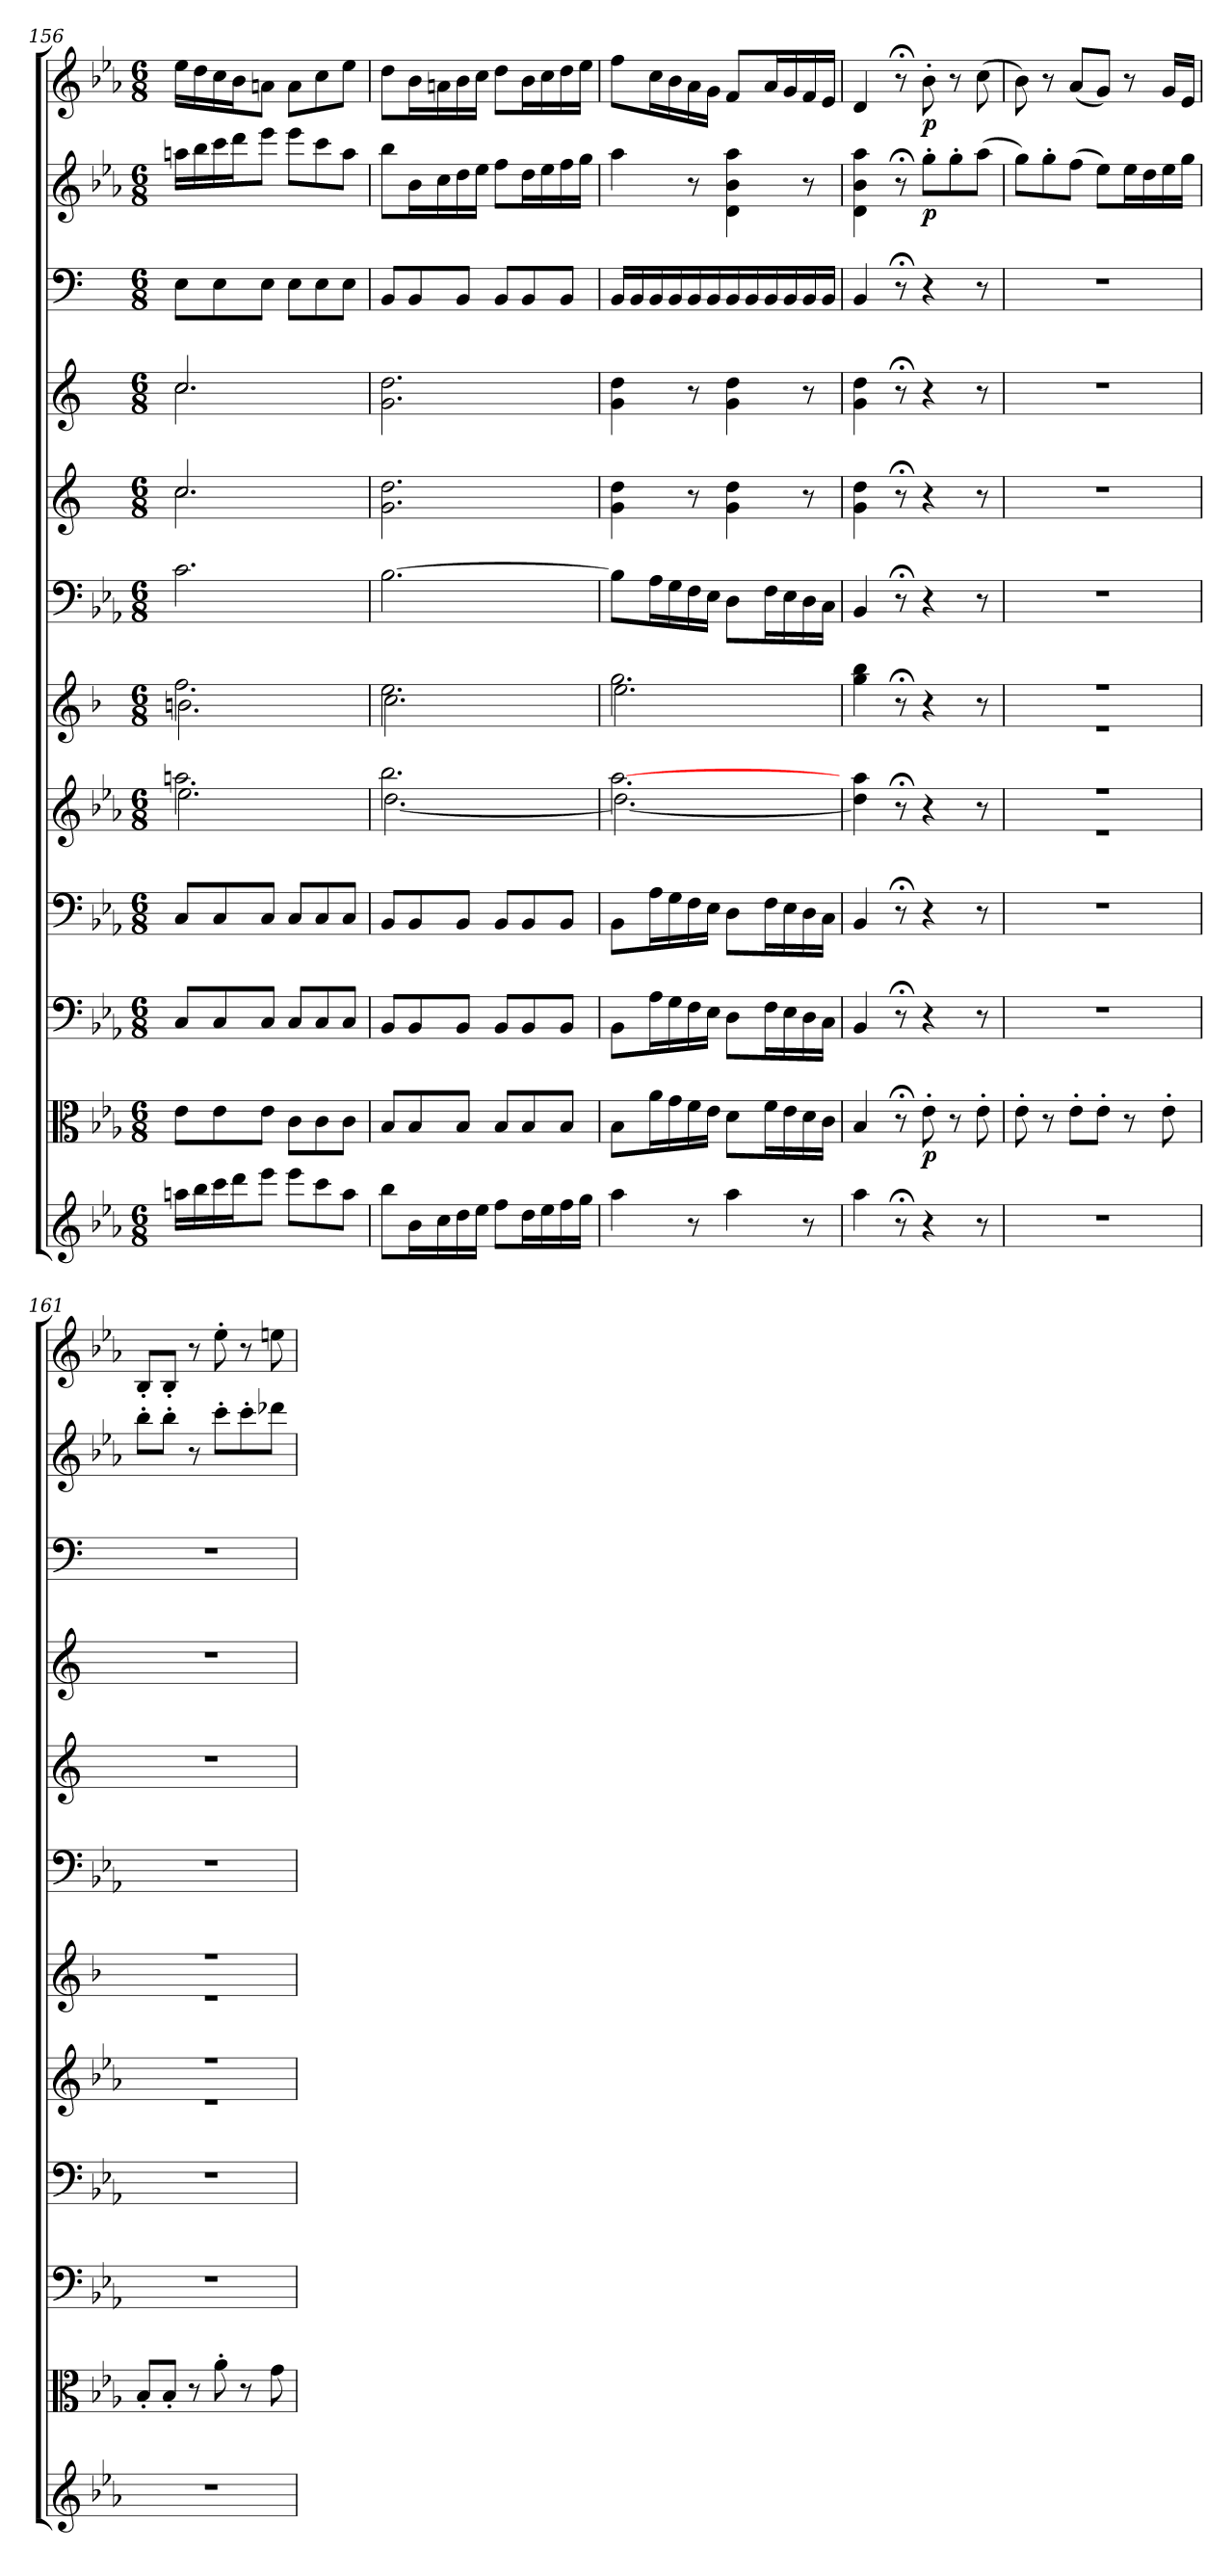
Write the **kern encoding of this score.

**kern	**kern	**dynam	**kern	**kern	**kern	**kern	**kern	**kern	**kern	**kern	**kern	**dynam	**kern	**dynam
*part12	*part11	*part11	*part10	*part9	*part8	*part7	*part6	*part5	*part4	*part3	*part2	*part2	*part1	*part1
*staff12	*staff11	*staff11	*staff10	*staff9	*staff8	*staff7	*staff6	*staff5	*staff4	*staff3	*staff2	*staff2	*staff1	*staff1
*clefG2	*clefC3	*	*clefF4	*clefF4	*clefG2	*clefG2	*clefF4	*clefG2	*clefG2	*clefF4	*clefG2	*	*clefG2	*
*k[b-e-a-]	*k[b-e-a-]	*	*k[b-e-a-]	*k[b-e-a-]	*k[b-e-a-]	*k[b-]	*k[b-e-a-]	*k[]	*k[]	*k[]	*k[b-e-a-]	*	*k[b-e-a-]	*
*c:	*c:	*	*c:	*c:	*c:	*	*c:	*	*	*	*c:	*	*c:	*
*M6/8	*M6/8	*	*M6/8	*M6/8	*M6/8	*M6/8	*M6/8	*M6/8	*M6/8	*M6/8	*M6/8	*	*M6/8	*
=156	=156	=156	=156	=156	=156	=156	=156	=156	=156	=156	=156	=156	=156	=156
*	*	*	*	*	*^	*^	*	*^	*^	*	*	*	*	*
16aan\LL	8e-\L	.	8C/L	8C/L	2.aan\	2.ee-\	2.ff\	2.bn\	2.c\	2.cc/	2.cc\	2.cc/	2.cc\	8E\L	16aan\LL	.	16ee-\LL	.
16bb-\	.	.	.	.	.	.	.	.	.	.	.	.	.	.	16bb-\	.	16dd\	.
16ccc\	8e-\	.	8C/	8C/	.	.	.	.	.	.	.	.	.	8E\	16ccc\	.	16cc\	.
16ddd\J	.	.	.	.	.	.	.	.	.	.	.	.	.	.	16ddd\J	.	16b-\J	.
8eee-\J	8e-\J	.	8C/J	8C/J	.	.	.	.	.	.	.	.	.	8E\J	8eee-\J	.	8an\J	.
8eee-\L	8c\L	.	8C/L	8C/L	.	.	.	.	.	.	.	.	.	8E\L	8eee-\L	.	8a\L	.
8ccc\	8c\	.	8C/	8C/	.	.	.	.	.	.	.	.	.	8E\	8ccc\	.	8cc\	.
8aa\J	8c\J	.	8C/J	8C/J	.	.	.	.	.	.	.	.	.	8E\J	8aa\J	.	8ee-\J	.
*	*	*	*	*	*	*	*	*	*	*v	*v	*	*	*	*	*	*	*
*	*	*	*	*	*	*	*	*	*	*	*v	*v	*	*	*	*	*
=157	=157	=157	=157	=157	=157	=157	=157	=157	=157	=157	=157	=157	=157	=157	=157	=157
8bb-\L	8B-/L	.	8BB-/L	8BB-/L	2.bb-\	[2.dd\	2.ee\	2.cc\	[2.B-\	2.g\ 2.dd\	2.g\ 2.dd\	8BB/L	8bb-\L	.	8dd\L	.
16b-\L	8B-/	.	8BB-/	8BB-/	.	.	.	.	.	.	.	8BB/	16b-\L	.	16b-\L	.
16cc\	.	.	.	.	.	.	.	.	.	.	.	.	16cc\	.	16an\	.
16dd\	8B-/J	.	8BB-/J	8BB-/J	.	.	.	.	.	.	.	8BB/J	16dd\	.	16b-\	.
16ee-\JJ	.	.	.	.	.	.	.	.	.	.	.	.	16ee-\JJ	.	16cc\JJ	.
8ff\L	8B-/L	.	8BB-/L	8BB-/L	.	.	.	.	.	.	.	8BB/L	8ff\L	.	8dd\L	.
16dd\L	8B-/	.	8BB-/	8BB-/	.	.	.	.	.	.	.	8BB/	16dd\L	.	16b-\L	.
16ee-\	.	.	.	.	.	.	.	.	.	.	.	.	16ee-\	.	16cc\	.
16ff\	8B-/J	.	8BB-/J	8BB-/J	.	.	.	.	.	.	.	8BB/J	16ff\	.	16dd\	.
16gg\JJ	.	.	.	.	.	.	.	.	.	.	.	.	16gg\JJ	.	16ee-\JJ	.
=158	=158	=158	=158	=158	=158	=158	=158	=158	=158	=158	=158	=158	=158	=158	=158	=158
4aa-\	8B-\L	.	8BB-\L	8BB-\L	[2.aa-\	2.dd\_	2.gg\	2.ee\	8B-\L]	4g\ 4dd\	4g\ 4dd\	16BB/LL	4aa-\	.	8ff\L	.
.	.	.	.	.	.	.	.	.	.	.	.	16BB/	.	.	.	.
.	16a-\L	.	16A-\L	16A-\L	.	.	.	.	16A-\L	.	.	16BB/	.	.	16cc\L	.
.	16g\	.	16G\	16G\	.	.	.	.	16G\	.	.	16BB/	.	.	16b-\	.
8r	16f\	.	16F\	16F\	.	.	.	.	16F\	8r	8r	16BB/	8r	.	16a-\	.
.	16e-\JJ	.	16E-\JJ	16E-\JJ	.	.	.	.	16E-\JJ	.	.	16BB/	.	.	16g\JJ	.
4aa-\	8d\L	.	8D\L	8D\L	.	.	.	.	8D\L	4g\ 4dd\	4g\ 4dd\	16BB/	4d\ 4b-\ 4aa-\	.	8f/L	.
.	.	.	.	.	.	.	.	.	.	.	.	16BB/	.	.	.	.
.	16f\L	.	16F\L	16F\L	.	.	.	.	16F\L	.	.	16BB/	.	.	16a-/L	.
.	16e-\	.	16E-\	16E-\	.	.	.	.	16E-\	.	.	16BB/	.	.	16g/	.
8r	16d\	.	16D\	16D\	.	.	.	.	16D\	8r	8r	16BB/	8r	.	16f/	.
.	16c\JJ	.	16C\JJ	16C\JJ	.	.	.	.	16C\JJ	.	.	16BB/JJ	.	.	16e-/JJ	.
*	*	*	*	*	*v	*v	*	*	*	*	*	*	*	*	*	*
*	*	*	*	*	*	*v	*v	*	*	*	*	*	*	*	*
=159	=159	=159	=159	=159	=159	=159	=159	=159	=159	=159	=159	=159	=159	=159
4aa-\	4B-/	.	4BB-/	4BB-/	4dd]\ 4aa-\	4gg\ 4bb-\	4BB-/	4g\ 4dd\	4g\ 4dd\	4BB/	4d\ 4b-\ 4aa-\	.	4d/	.
8r;<	8r;<	.	8r;<	8r;<	8r;<	8r;<	8r;<	8r;<	8r;<	8r;<	8r;<	.	8r;<	.
4r	8e-'\	p	4r	4r	4r	4r	4r	4r	4r	4r	8gg'\L	p	8b-'\	p
.	8r	.	.	.	.	.	.	.	.	.	8gg'\	.	8r	.
8r	8e-'\	.	8r	8r	8r	8r	8r	8r	8r	8r	(8aa-\J	.	(8cc\	.
=160	=160	=160	=160	=160	=160	=160	=160	=160	=160	=160	=160	=160	=160	=160
*	*	*	*	*	*^	*^	*	*	*	*	*	*	*	*
2.r	8e-'\	.	2.r	2.r	2.r	2.r	2.r	2.r	2.r	2.r	2.r	2.r	8gg\L)	.	8b-\)	.
.	8r	.	.	.	.	.	.	.	.	.	.	.	8gg'\	.	8r	.
.	8e-'\L	.	.	.	.	.	.	.	.	.	.	.	(8ff\J	.	(8a-/L	.
.	8e-'\J	.	.	.	.	.	.	.	.	.	.	.	8ee-\L)	.	8g/J)	.
.	8r	.	.	.	.	.	.	.	.	.	.	.	16ee-\L	.	8r	.
.	.	.	.	.	.	.	.	.	.	.	.	.	16dd\	.	.	.
.	8e-'\	.	.	.	.	.	.	.	.	.	.	.	16ee-\	.	16g/LL	.
.	.	.	.	.	.	.	.	.	.	.	.	.	16gg\JJ	.	16e-/JJ	.
=161	=161	=161	=161	=161	=161	=161	=161	=161	=161	=161	=161	=161	=161	=161	=161	=161
2.r	8B-'/L	.	2.r	2.r	2.r	2.r	2.r	2.r	2.r	2.r	2.r	2.r	8bb-'\L	.	8B-'/L	.
.	8B-'/J	.	.	.	.	.	.	.	.	.	.	.	8bb-'\J	.	8B-'/J	.
.	8r	.	.	.	.	.	.	.	.	.	.	.	8r	.	8r	.
.	8a-'\	.	.	.	.	.	.	.	.	.	.	.	8ccc'\L	.	8ee-'\	.
.	8r	.	.	.	.	.	.	.	.	.	.	.	8ccc'\	.	8r	.
.	8g\	.	.	.	.	.	.	.	.	.	.	.	8ddd-X\J	.	8een\	.
*	*	*	*	*	*v	*v	*	*	*	*	*	*	*	*	*	*
*	*	*	*	*	*	*v	*v	*	*	*	*	*	*	*	*
=	=	=	=	=	=	=	=	=	=	=	=	=	=	=
*-	*-	*-	*-	*-	*-	*-	*-	*-	*-	*-	*-	*-	*-	*-
